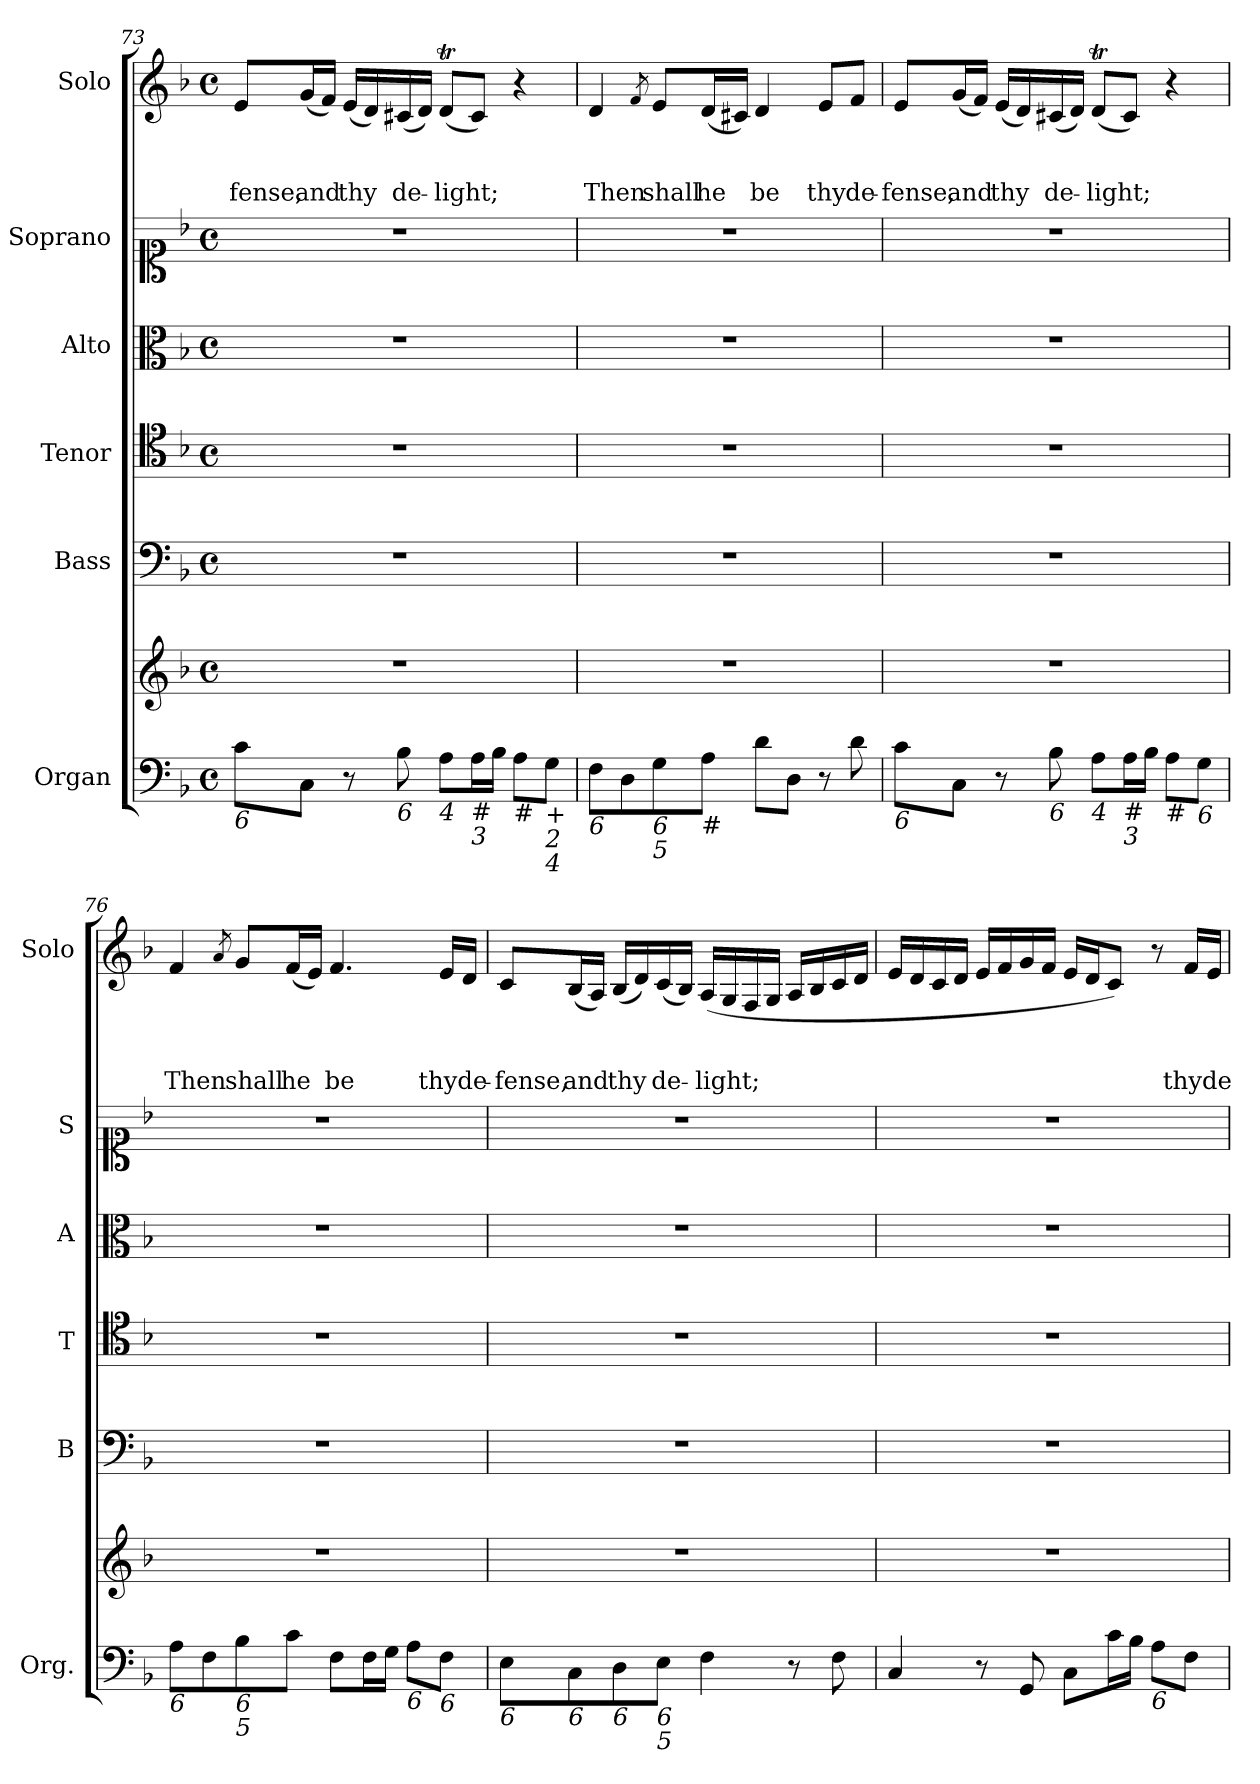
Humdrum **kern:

**kern	**kern	**kern	**kern	**kern	**kern	**kern	**text	**text	**text
*part6	*part6	*part5	*part4	*part3	*part2	*part1	*part1	*part1	*part1
*staff7	*staff6	*staff5	*staff4	*staff3	*staff2	*staff1	*staff1	*staff1	*staff1
*I"Organ	*	*I"Bass	*I"Tenor	*I"Alto	*I"Soprano	*I"Solo	*	*	*
*I'Org.	*	*I'B	*I'T	*I'A	*I'S	*I'Solo	*	*	*
*clefF4	*clefG2	*clefF4	*clefC4	*clefC3	*clefC1	*clefG2	*	*	*
*k[b-]	*k[b-]	*k[b-]	*k[b-]	*k[b-]	*k[b-]	*k[b-]	*	*	*
*F:	*F:	*F:	*F:	*F:	*F:	*F:	*	*	*
*M4/4	*M4/4	*M4/4	*M4/4	*M4/4	*M4/4	*M4/4	*	*	*
*met(c)	*met(c)	*met(c)	*met(c)	*met(c)	*met(c)	*met(c)	*	*	*
=73	=73	=73	=73	=73	=73	=73	=73	=73	=73
!LO:TX:b:i:t=6	!	!	!	!	!	!	!	!	!
!	!	!	!	!	!	!	!	!	!LO:LY:b
8c\L	1r	1r	1r	1r	1r	8e/L	.	.	-fense,
!	!	!	!	!	!	!	!	!	!LO:LY:b
8C\J	.	.	.	.	.	(<16g/L	.	.	and
.	.	.	.	.	.	16f/JJ)	.	.	.
!	!	!	!	!	!	!	!	!	!LO:LY:b
8r	.	.	.	.	.	(<16e/LL	.	.	thy
.	.	.	.	.	.	16d/)	.	.	.
!LO:TX:b:i:t=6	!	!	!	!	!	!	!	!	!
!	!	!	!	!	!	!	!	!	!LO:LY:b
8B-\	.	.	.	.	.	(<16c#X/	.	.	de-
.	.	.	.	.	.	16d/JJ)	.	.	.
!LO:TX:b:i:t=4	!	!	!	!	!	!	!	!	!
!	!	!	!	!	!	!	!	!	!LO:LY:b
8A\L	.	.	.	.	.	(<8dT/L	.	.	-light;
!LO:TX:b:t=#	!	!	!	!	!	!	!	!	!
!LO:TX:b:i:t=3	!	!	!	!	!	!	!	!	!
16A\L	.	.	.	.	.	8c#/J)	.	.	.
16B-\JJ	.	.	.	.	.	.	.	.	.
!LO:TX:b:t=#	!	!	!	!	!	!	!	!	!
8A\L	.	.	.	.	.	4r	.	.	.
!LO:TX:b:t=+	!	!	!	!	!	!	!	!	!
!LO:TX:b:i:t=2	!	!	!	!	!	!	!	!	!
!LO:TX:b:i:t=4	!	!	!	!	!	!	!	!	!
8G\J	.	.	.	.	.	.	.	.	.
=74	=74	=74	=74	=74	=74	=74	=74	=74	=74
!LO:TX:b:i:t=6	!	!	!	!	!	!	!	!	!
!	!	!	!	!	!	!	!	!	!LO:LY:b
8F\L	1r	1r	1r	1r	1r	4d/	.	.	Then
8D\	.	.	.	.	.	.	.	.	.
.	.	.	.	.	.	8qf/	.	.	.
!LO:TX:b:i:t=6	!	!	!	!	!	!	!	!	!
!LO:TX:b:i:t=5	!	!	!	!	!	!	!	!	!
!	!	!	!	!	!	!	!	!	!LO:LY:b
8G\	.	.	.	.	.	8e/L	.	.	shall
!LO:TX:b:t=#	!	!	!	!	!	!	!	!	!
!	!	!	!	!	!	!	!	!	!LO:LY:b
8A\J	.	.	.	.	.	(<16d/L	.	.	he
.	.	.	.	.	.	16c#X/JJ)	.	.	.
!	!	!	!	!	!	!	!	!	!LO:LY:b
8d\L	.	.	.	.	.	4d/	.	.	be
8D\J	.	.	.	.	.	.	.	.	.
!	!	!	!	!	!	!	!	!	!LO:LY:b
8r	.	.	.	.	.	8e/L	.	.	thy
!	!	!	!	!	!	!	!	!	!LO:LY:b
8d\	.	.	.	.	.	8f/J	.	.	de-
!!LO:LB:g=z
=75	=75	=75	=75	=75	=75	=75	=75	=75	=75
!LO:TX:b:i:t=6	!	!	!	!	!	!	!	!	!
!	!	!	!	!	!	!	!	!	!LO:LY:b
8c\L	1r	1r	1r	1r	1r	8e/L	.	.	-fense,
!	!	!	!	!	!	!	!	!	!LO:LY:b
8C\J	.	.	.	.	.	(<16g/L	.	.	and
.	.	.	.	.	.	16f/JJ)	.	.	.
!	!	!	!	!	!	!	!	!	!LO:LY:b
8r	.	.	.	.	.	(<16e/LL	.	.	thy
.	.	.	.	.	.	16d/)	.	.	.
!LO:TX:b:i:t=6	!	!	!	!	!	!	!	!	!
!	!	!	!	!	!	!	!	!	!LO:LY:b
8B-\	.	.	.	.	.	(<16c#X/	.	.	de-
.	.	.	.	.	.	16d/JJ)	.	.	.
!LO:TX:b:i:t=4	!	!	!	!	!	!	!	!	!
!	!	!	!	!	!	!	!	!	!LO:LY:b
8A\L	.	.	.	.	.	(<8dT/L	.	.	-light;
!LO:TX:b:t=#	!	!	!	!	!	!	!	!	!
!LO:TX:b:i:t=3	!	!	!	!	!	!	!	!	!
16A\L	.	.	.	.	.	8c#/J)	.	.	.
16B-\JJ	.	.	.	.	.	.	.	.	.
!LO:TX:b:t=#	!	!	!	!	!	!	!	!	!
8A\L	.	.	.	.	.	4r	.	.	.
!LO:TX:b:i:t=6	!	!	!	!	!	!	!	!	!
8G\J	.	.	.	.	.	.	.	.	.
=76	=76	=76	=76	=76	=76	=76	=76	=76	=76
!LO:TX:b:i:t=6	!	!	!	!	!	!	!	!	!
!	!	!	!	!	!	!	!	!	!LO:LY:b
8A\L	1r	1r	1r	1r	1r	4f/	.	.	Then
8F\	.	.	.	.	.	.	.	.	.
.	.	.	.	.	.	8qa/	.	.	.
!LO:TX:b:i:t=6	!	!	!	!	!	!	!	!	!
!LO:TX:b:i:t=5	!	!	!	!	!	!	!	!	!
!	!	!	!	!	!	!	!	!	!LO:LY:b
8B-\	.	.	.	.	.	8g/L	.	.	shall
!	!	!	!	!	!	!	!	!	!LO:LY:b
8c\J	.	.	.	.	.	(<16f/L	.	.	he
.	.	.	.	.	.	16e/JJ)	.	.	.
!	!	!	!	!	!	!	!	!	!LO:LY:b
8F\L	.	.	.	.	.	4.f/	.	.	be
16F\L	.	.	.	.	.	.	.	.	.
16G\JJ	.	.	.	.	.	.	.	.	.
!LO:TX:b:i:t=6	!	!	!	!	!	!	!	!	!
8A\L	.	.	.	.	.	.	.	.	.
!LO:TX:b:i:t=6	!	!	!	!	!	!	!	!	!
!	!	!	!	!	!	!	!	!	!LO:LY:b
8F\J	.	.	.	.	.	16e/LL	.	.	thy
!	!	!	!	!	!	!	!	!	!LO:LY:b
.	.	.	.	.	.	16d/JJ	.	.	de-
=77	=77	=77	=77	=77	=77	=77	=77	=77	=77
!LO:TX:b:i:t=6	!	!	!	!	!	!	!	!	!
!	!	!	!	!	!	!	!	!	!LO:LY:b
8E\L	1r	1r	1r	1r	1r	8c/L	.	.	-fense,
!LO:TX:b:i:t=6	!	!	!	!	!	!	!	!	!
!	!	!	!	!	!	!	!	!	!LO:LY:b
8C\	.	.	.	.	.	(<16B-/L	.	.	and
.	.	.	.	.	.	16A/JJ)	.	.	.
!LO:TX:b:i:t=6	!	!	!	!	!	!	!	!	!
!	!	!	!	!	!	!	!	!	!LO:LY:b
8D\	.	.	.	.	.	(<16B-/LL	.	.	thy
.	.	.	.	.	.	16d/)	.	.	.
!LO:TX:b:i:t=6	!	!	!	!	!	!	!	!	!
!LO:TX:b:i:t=5	!	!	!	!	!	!	!	!	!
!	!	!	!	!	!	!	!	!	!LO:LY:b
8E\J	.	.	.	.	.	(<16c/	.	.	de-
.	.	.	.	.	.	16B-/JJ)	.	.	.
!	!	!	!	!	!	!	!	!	!LO:LY:b
4F\	.	.	.	.	.	(<16A/LL	.	.	-light;
.	.	.	.	.	.	16G/	.	.	.
.	.	.	.	.	.	16F/	.	.	.
.	.	.	.	.	.	16G/JJ	.	.	.
8r	.	.	.	.	.	16A/LL	.	.	.
.	.	.	.	.	.	16B-/	.	.	.
8F\	.	.	.	.	.	16c/	.	.	.
.	.	.	.	.	.	16d/JJ	.	.	.
!!LO:LB:g=z
=78	=78	=78	=78	=78	=78	=78	=78	=78	=78
4C/	1r	1r	1r	1r	1r	16e/LL	.	.	.
.	.	.	.	.	.	16d/	.	.	.
.	.	.	.	.	.	16c/	.	.	.
.	.	.	.	.	.	16d/JJ	.	.	.
8r	.	.	.	.	.	16e/LL	.	.	.
.	.	.	.	.	.	16f/	.	.	.
8GG/	.	.	.	.	.	16g/	.	.	.
.	.	.	.	.	.	16f/JJ	.	.	.
8C\L	.	.	.	.	.	16e/LL	.	.	.
.	.	.	.	.	.	16d/J	.	.	.
16c\L	.	.	.	.	.	8c/J)	.	.	.
16B-\JJ	.	.	.	.	.	.	.	.	.
!LO:TX:b:i:t=6	!	!	!	!	!	!	!	!	!
8A\L	.	.	.	.	.	8r	.	.	.
!	!	!	!	!	!	!	!	!	!LO:LY:b
8F\J	.	.	.	.	.	16f/LL	.	.	thy
!	!	!	!	!	!	!	!	!	!LO:LY:b
.	.	.	.	.	.	16e/JJ	.	.	de-
=	=	=	=	=	=	=	=	=	=
*-	*-	*-	*-	*-	*-	*-	*-	*-	*-
